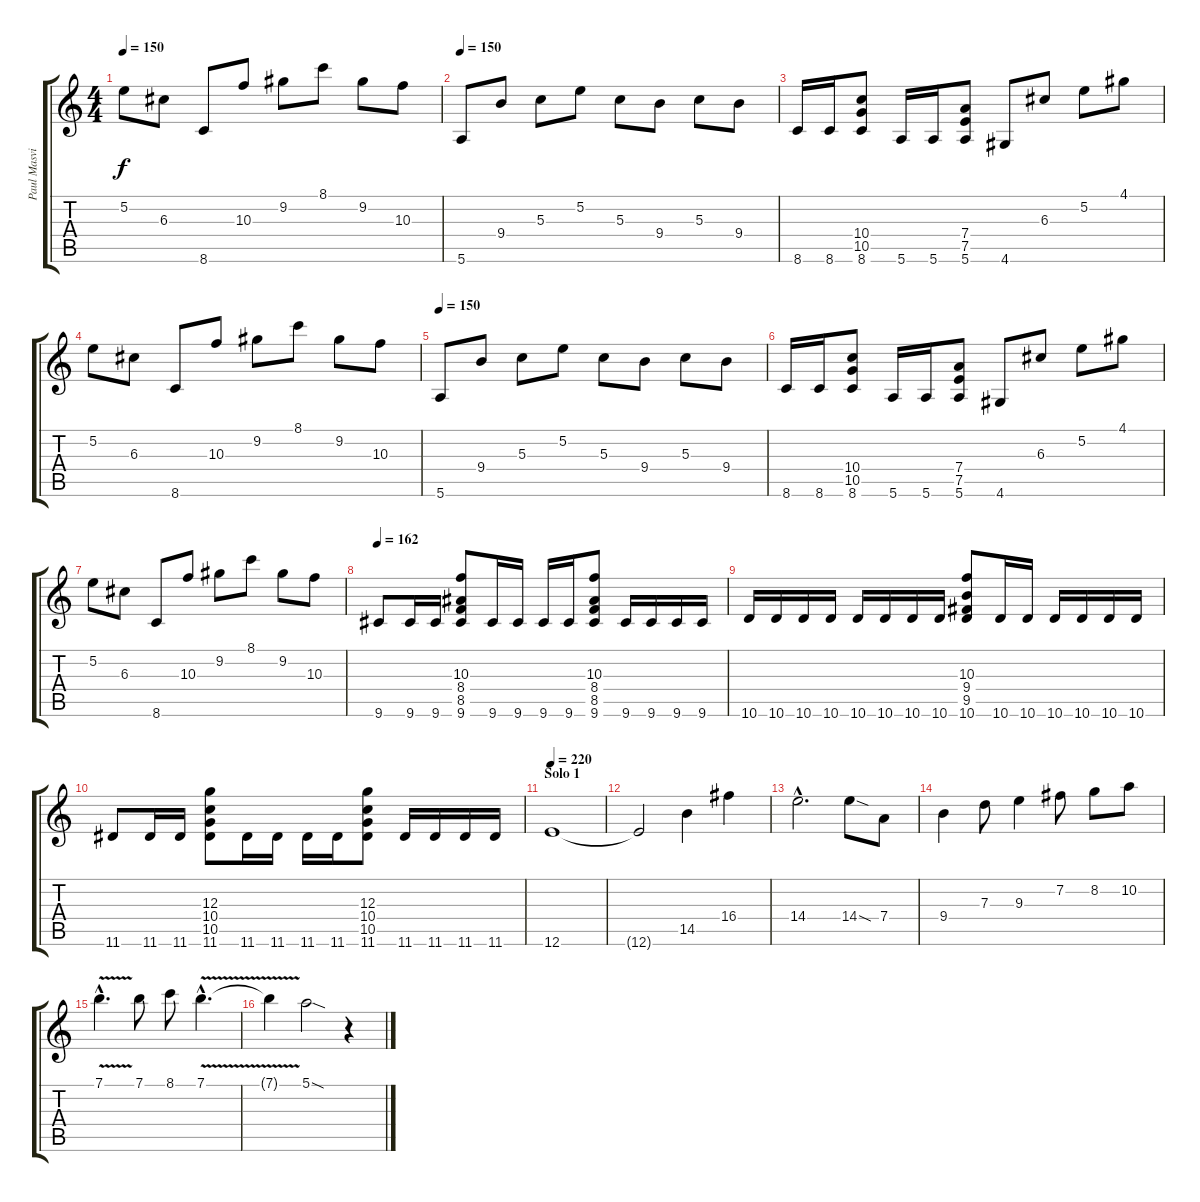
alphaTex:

\track ("Paul Masvidal" "Paul Masvi") {instrument distortionguitar}
\staff {score tabs}
\tuning (E4 B3 G3 D3 A2 E2) {hide}
\ts (4 4)
\tempo 150
\clef g2
\ks c
5.2.8{dy f} 6.3.8 8.6.8 10.3.8 9.2.8 8.1.8 9.2.8 10.3.8 |
\tempo 150
5.6.8{instrument distortionguitar} 9.4.8 5.3.8 5.2.8 5.3.8 9.4.8 5.3.8 9.4.8 |
8.6.16 8.6.16 (10.4 10.5 8.6).8 5.6.16 5.6.16 (7.4 7.5 5.6).8 4.6.8 6.3.8 5.2.8 4.1.8 |
5.2.8 6.3.8 8.6.8 10.3.8 9.2.8 8.1.8 9.2.8 10.3.8 |
\tempo 150
5.6.8{instrument distortionguitar} 9.4.8 5.3.8 5.2.8 5.3.8 9.4.8 5.3.8 9.4.8 |
8.6.16 8.6.16 (10.4 10.5 8.6).8 5.6.16 5.6.16 (7.4 7.5 5.6).8 4.6.8 6.3.8 5.2.8 4.1.8 |
5.2.8 6.3.8 8.6.8 10.3.8 9.2.8 8.1.8 9.2.8 10.3.8 |
\tempo 162
9.6.8 9.6.16 9.6.16 (10.3 8.4 8.5 9.6).8 9.6.16 9.6.16 9.6.16 9.6.16 (10.3 8.4 8.5 9.6).8 9.6.16 9.6.16 9.6.16 9.6.16 |
10.6.16 10.6.16 10.6.16 10.6.16 10.6.16 10.6.16 10.6.16 10.6.16 (10.3 9.4 9.5 10.6).8 10.6.16 10.6.16 10.6.16 10.6.16 10.6.16 10.6.16 |
11.6.8 11.6.16 11.6.16 (12.3 10.4 10.5 11.6).8 11.6.16 11.6.16 11.6.16 11.6.16 (12.3 10.4 10.5 11.6).8 11.6.16 11.6.16 11.6.16 11.6.16 |
\section ("" "Solo 1")
\tempo 220
12.6.1 |
12.6{t}.2 14.5.4 16.4.4 |
14.4{hac}.2{d} 14.4{sod}.8 7.4.8 |
9.4.4 7.3.8 9.3.4 7.2.8 8.2.8 10.2.8 |
7.1{v hac}.4{d} 7.1.8 8.1.8 7.1{v hac}.4{d} |
7.1{t}.4 5.1{sod}.2 r.4
